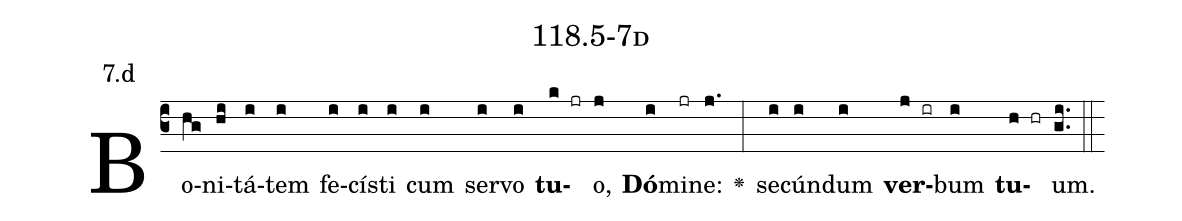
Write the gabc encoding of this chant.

name: 118.5-7d;
annotation: 7.d;
%%
(c3)Bo(hg)ni(hi)tá(i)tem(i) fe(i)cís(i)ti(i) cum(i) ser(i)vo(i) <b>tu</b>(k jr)o,(j) <b>Dó</b>(i)mi(jr)ne:(j.) <v>\greheightstar</v>(:) se(i)cún(i)dum(i) <b>ver</b>(j ir)bum(i) <b>tu</b>(h hr)um.(gi..) (::)


%E(i) u(i) o(j) u(i) a(h) e.(gi..) (::)
